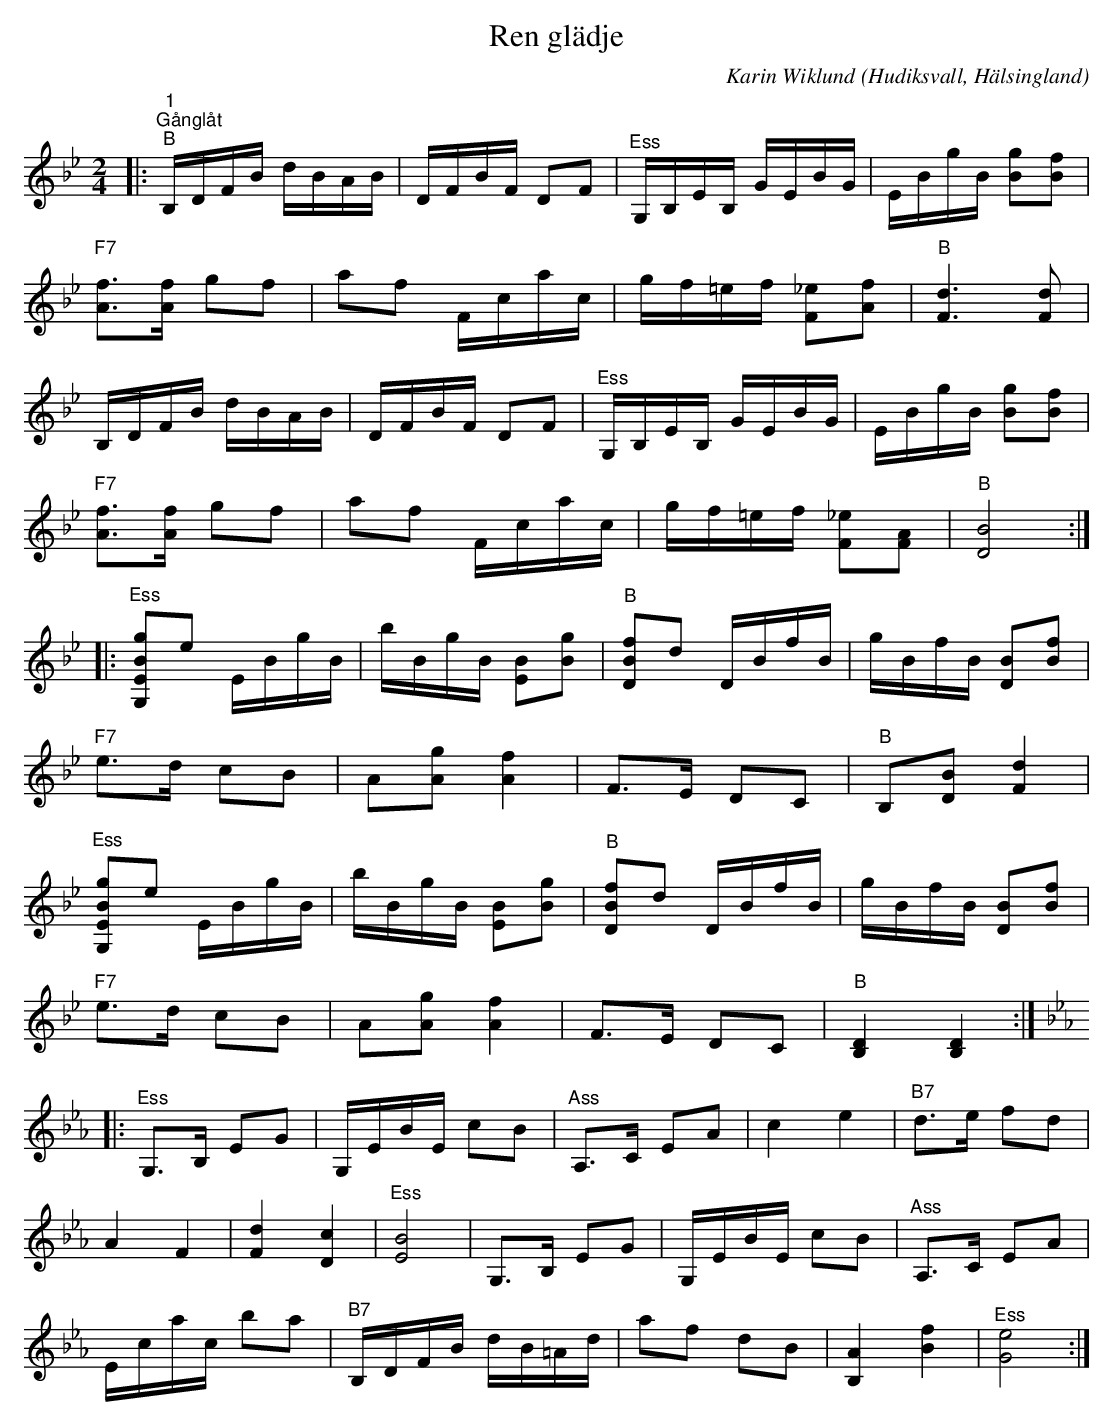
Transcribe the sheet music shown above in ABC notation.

X:1
T:Ren glädje
C:Karin Wiklund
O:Hudiksvall, Hälsingland
L:1/16
M:2/4
K:Bb
V:1
|:"^1""^Gånglåt""B" B,DFB dBAB | DFBF D2F2 | "^Ess" G,B,EB, GEBG | EBgB [Bg]2[Bf]2 |
"F7"[Af]2>[Af]2 g2f2 | a2f2 Fcac | gf=ef [F_e]2[Af]2 | "B" [Fd]6 [Fd]2 |
B,DFB dBAB | DFBF D2F2 |"^Ess" G,B,EB, GEBG | EBgB [Bg]2[Bf]2 |
"F7"[Af]2>[Af]2 g2f2 | a2f2 Fcac | gf=ef [F_e]2[FA]2 |"B" [DB]8 ::
"^Ess"[G,EBg]2e2 EBgB | bBgB [EB]2[Bg]2 |"B" [DBf]2d2 DBfB | gBfB [DB]2[Bf]2 |
"F7" e2>d2 c2B2 | A2[Ag]2 [Af]4 | F2>E2 D2C2 | "B" B,2[DB]2 [Fd]4 |
"^Ess" [G,EBg]2e2 EBgB | bBgB [EB]2[Bg]2 |"B" [DBf]2d2 DBfB | gBfB [DB]2[Bf]2 |
"F7" e2>d2 c2B2 | A2[Ag]2 [Af]4 | F2>E2 D2C2 | "B" [B,D]4 [B,D]4 ::
[K:Eb] "^Ess" G,2>B,2 E2G2 | G,EBE c2B2 | "^Ass" A,2>C2 E2A2 | c4 e4 | "B7"d2>e2 f2d2 |
A4 F4 | [Fd]4 [Dc]4 | "^Ess" [EB]8 | G,2>B,2 E2G2 | G,EBE c2B2 | "^Ass" A,2>C2 E2A2 |
Ecac b2a2 | "B7" B,DFB dB=Ad | a2f2 d2B2 | [B,A]4 [Bf]4 | "^Ess" [Ge]8 :|
